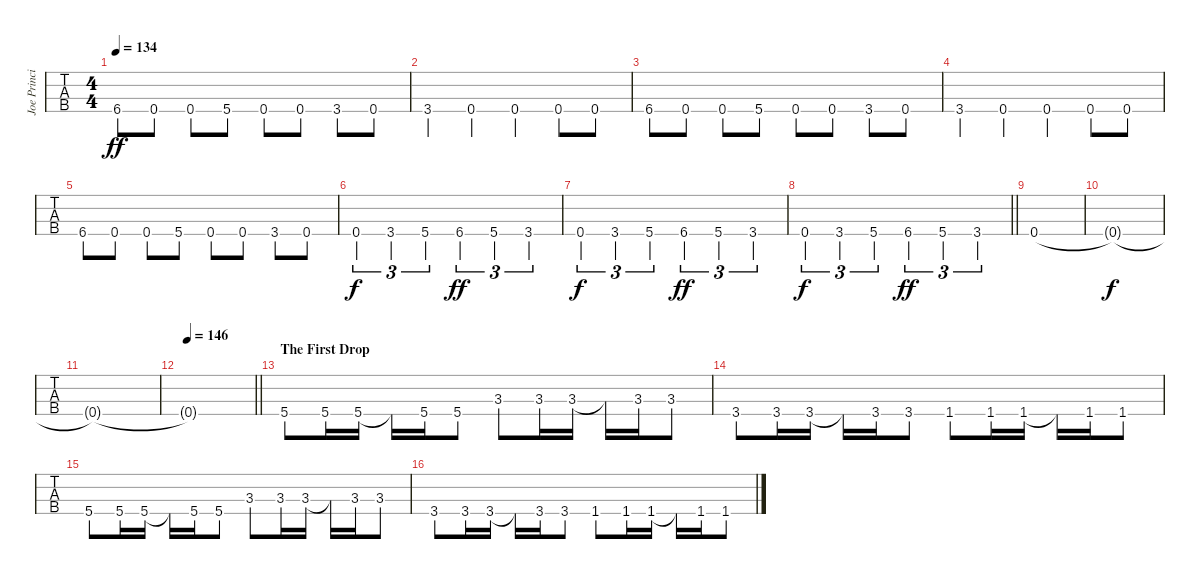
\track ("Joe Principe - Bass" "Joe Princi") {instrument electricbassfinger}
\staff {tabs}
\tuning (Gb2 Db2 Ab1 Eb1) {hide}
\ts (4 4)
\tempo 134
\clef f4
\ks c
6.4.8{dy ff} 0.4.8 0.4.8 5.4.8 0.4.8 0.4.8 3.4.8 0.4.8 |
3.4.4 0.4.4 0.4.4 0.4.8 0.4.8 |
6.4.8 0.4.8 0.4.8 5.4.8 0.4.8 0.4.8 3.4.8 0.4.8 |
3.4.4 0.4.4 0.4.4 0.4.8 0.4.8 |
6.4.8 0.4.8 0.4.8 5.4.8 0.4.8 0.4.8 3.4.8 0.4.8 |
0.4.4{tu (3 2) dy f} 3.4.4{tu (3 2)} 5.4.4{tu (3 2)} 6.4.4{tu (3 2) dy ff} 5.4.4{tu (3 2)} 3.4.4{tu (3 2)} |
0.4.4{tu (3 2) dy f} 3.4.4{tu (3 2)} 5.4.4{tu (3 2)} 6.4.4{tu (3 2) dy ff} 5.4.4{tu (3 2)} 3.4.4{tu (3 2)} |
\barLineRight lightlight
0.4.4{tu (3 2) dy f} 3.4.4{tu (3 2)} 5.4.4{tu (3 2)} 6.4.4{tu (3 2) dy ff} 5.4.4{tu (3 2)} 3.4.4{tu (3 2)} |
0.4.1{volume 0} |
0.4{t}.1{dy f} |
0.4{t}.1 |
\tempo 146
\barLineRight lightlight
0.4{t}.1 |
\section ("" "The First Drop")
5.4.8{volume 10} 5.4.16 5.4.16 5.4{t}.16 5.4.16 5.4.8 3.3.8 3.3.16 3.3.16 3.3{t}.16 3.3.16 3.3.8 |
3.4.8 3.4.16 3.4.16 3.4{t}.16 3.4.16 3.4.8 1.4.8 1.4.16 1.4.16 1.4{t}.16 1.4.16 1.4.8 |
5.4.8 5.4.16 5.4.16 5.4{t}.16 5.4.16 5.4.8 3.3.8 3.3.16 3.3.16 3.3{t}.16 3.3.16 3.3.8 |
3.4.8 3.4.16 3.4.16 3.4{t}.16 3.4.16 3.4.8 1.4.8 1.4.16 1.4.16 1.4{t}.16 1.4.16 1.4.8
